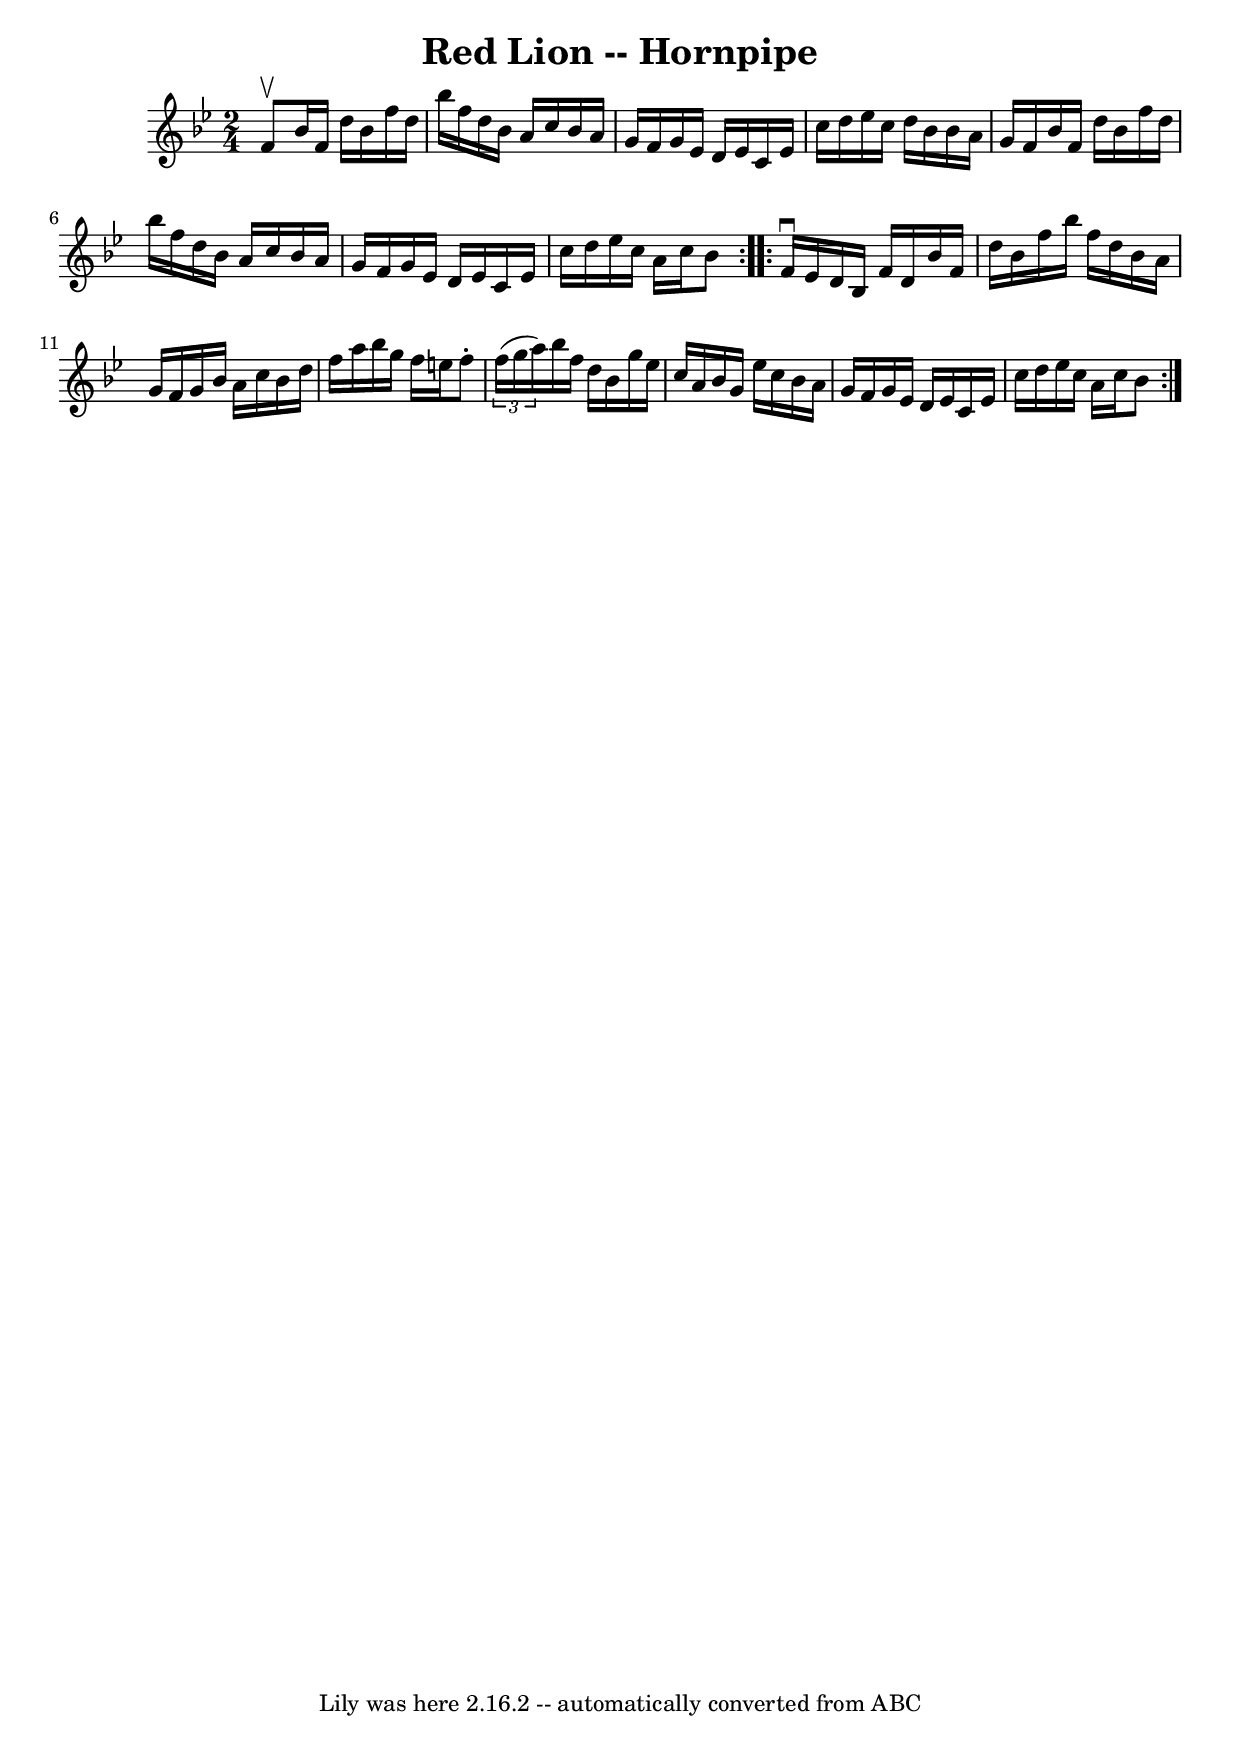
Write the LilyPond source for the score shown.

\version "2.16.2"
\include "Mammoth.ily"
\header {
  %% book = "Cole's 1000 Fiddle Tunes"
  crossRefNumber = "1"
  footnotes = ""
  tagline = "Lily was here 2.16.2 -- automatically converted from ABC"
  title = "Red Lion -- Hornpipe"

}
voicedefault =  {



  \repeat volta 2 {

    \time 2/4 
    \key bes \major f'8^\upbow |
    bes'16 f'16 d''16    
    bes'16 f''16 d''16 bes''16 f''16  |
    d''16 bes'16    
    a'16 c''16 bes'16 a'16 g'16 f'16  |
    g'16 ees'16    
    d'16 ees'16 c'16 ees'16 c''16 d''16  |
    ees''16 c''16 
    d''16 bes'16 bes'16 a'16 g'16 f'16  |
    bes'16    
    f'16 d''16 bes'16 f''16 d''16 bes''16 f''16  |
    d''16 
    bes'16 a'16 c''16 bes'16 a'16 g'16 f'16  |
    g'16   
    ees'16 d'16 ees'16 c'16 ees'16 c''16 d''16  |
    
    ees''16 c''16 a'16 c''16 bes'8  
  }     
  \repeat volta 2 {
    f'16^\downbow ees'16  |
    d'16 bes16 f'16 d'16 bes'16 f'16  
    d''16 bes'16  |
    f''16 bes''16 f''16 d''16 bes'16    
    a'16 g'16 f'16  |
    g'16 bes'16 a'16 c''16 bes'16    
    d''16 f''16 a''16  |
    bes''16 g''16 f''16 e''16 f''8 -.   \times 2/3 { f''16 (g''16 a''16) 
		    } |
    bes''16    
    f''16 d''16 bes'16 g''16 ees''16 c''16 a'16  |
    
    bes'16 g'16 ees''16 c''16 bes'16 a'16 g'16 f'16  |
    
    g'16 ees'16 d'16 ees'16 c'16 ees'16 c''16 d''16  |
    
    ees''16 c''16 a'16 c''16 bes'8  
  }   

}

\score{
  <<

    \context Staff="default"
    {
      \voicedefault 
      
    }

  >>
  \layout {
    
  }
  \midi {
  }

}
